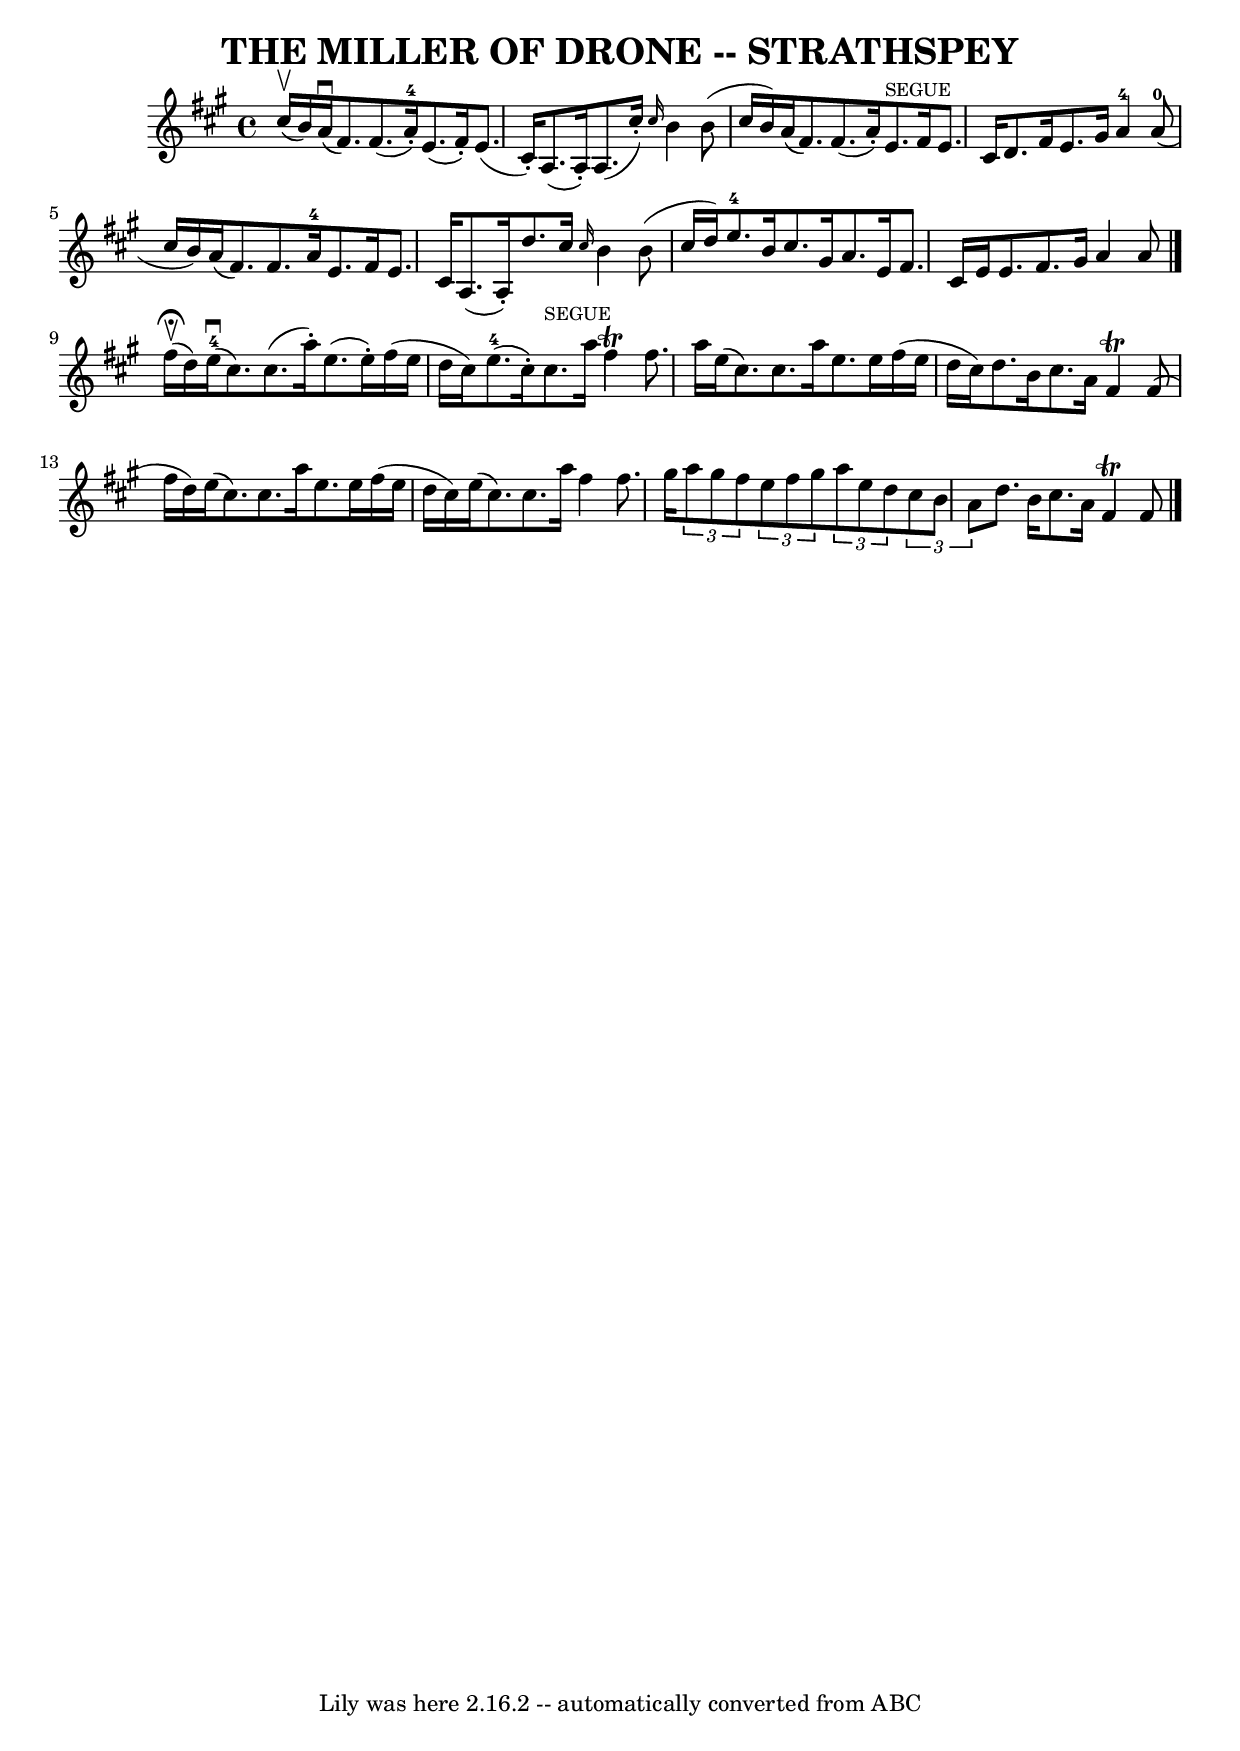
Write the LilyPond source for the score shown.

\version "2.16.2"
\include "Mammoth.ily"
\header {
  %% book = "Ryan's Mammoth Collection of Fiddle Tunes"
  crossRefNumber = "1"
  footnotes = ""
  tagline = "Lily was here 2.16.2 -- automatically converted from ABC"
  title = "THE MILLER OF DRONE -- STRATHSPEY"

}
voicedefault =  {


  \override Staff.TimeSignature #'style = #'C
  \time 4/4 
  \key a \major
 % %slurgraces 1
  cis''16 (^\upbow b'16)   |
  a'16 (^\downbow fis'8.)  
  fis'8. (a'16-4-.) e'8. (fis'16 -.) e'8. (cis'16 -.)   
  |
  a8. (a16 -.) a8. (cis''16 -.) \grace { cis''16  
				       }   
  b'4 b'8 (cis''16 b'16)   |
  a'16 (fis'8.) fis'8. 
  (a'16 -.) e'8.^\segue fis'16 e'8. cis'16    |
  d'8.  
  fis'16 e'8. gis'16 a'4-4 a'8-0(cis''16 b'16)   
  |
  a'16 (fis'8.) fis'8. a'16-4 e'8. fis'16 e'8. 
  cis'16    |
  a8. (a16 -.) d''8. cis''16  \grace {    
    cis''16  
  } b'4 b'8 (cis''16 d''16)   |
  e''8.-4   
  b'16 cis''8. gis'16 a'8. e'16 fis'8. cis'16    |
  
  e'16 e'8. fis'8. gis'16 a'4 a'8    \bar "|." fis''16 
  ^\fermata(^\upbow d''16)   |
  e''16-4(^\downbow cis''8. 
  ) cis''8. (a''16 -.) e''8. (e''16 -.) fis''16 (e''16    
  d''16 cis''16)   |
  e''8.-4(cis''16 -.) cis''8. 
  ^\segue a''16 fis''4^\trill fis''8. a''16    |
  e''16 (
  cis''8.) cis''8. a''16 e''8. e''16 fis''16 (e''16 d''16  
  cis''16)   |
  d''8. b'16 cis''8. a'16 fis'4^\trill   
  fis'8 (fis''16 d''16)   |
  e''16 (cis''8.) cis''8.   
  a''16 e''8. e''16 fis''16 (e''16 d''16 cis''16)   
  |
  e''16 (cis''8.) cis''8. a''16 fis''4 fis''8.    
  gis''16    |
  \times 2/3 { a''8 gis''8 fis''8  
	     }   
  \times 2/3 { e''8 fis''8 gis''8  
	     }   \times 2/3 { a''8 e''8    
			      d''8  
			    }   \times 2/3 { cis''8 b'8 a'8  
					   }   |
  d''8. b'16    
  cis''8. a'16 fis'4^\trill fis'8      \bar "|."   

}

\score{
  <<

    \context Staff="default"
    {
      \voicedefault 
      
    }

  >>
  \layout {
    
  }
  \midi {
  }

}
